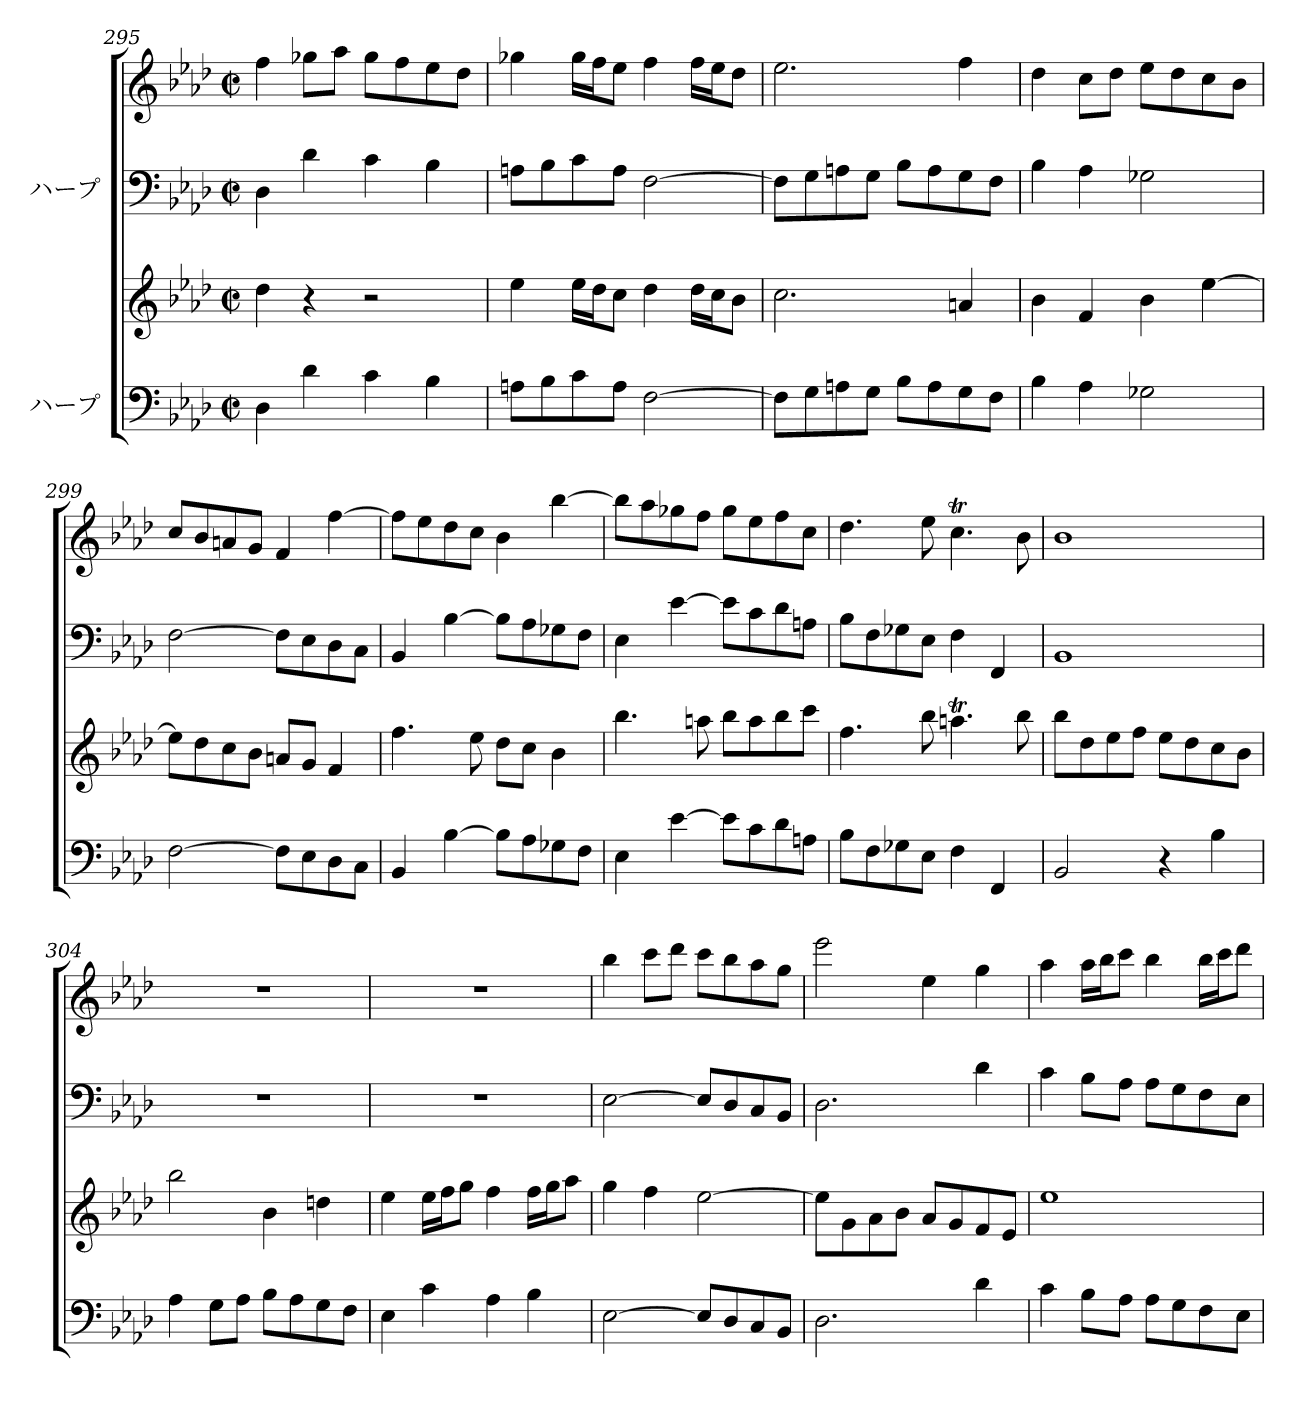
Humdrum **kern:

**kern	**kern	**kern	**kern
*part2	*part2	*part1	*part1
*staff4	*staff3	*staff2	*staff1
*I"ハープ	*	*I"ハープ	*
*clefF4	*clefG2	*clefF4	*clefG2
*k[b-e-a-d-]	*k[b-e-a-d-]	*k[b-e-a-d-]	*k[b-e-a-d-]
*M2/2	*M2/2	*M2/2	*M2/2
*met(c|)	*met(c|)	*met(c|)	*met(c|)
=295	=295	=295	=295
4D-\	4dd-\	4D-\	4ff\
4d-\	4r	4d-\	8gg-X\L
.	.	.	8aa-\J
4c\	2r	4c\	8gg-\L
.	.	.	8ff\
4B-\	.	4B-\	8ee-\
.	.	.	8dd-\J
=296	=296	=296	=296
8An\L	4ee-\	8An\L	4gg-X\
8B-\	.	8B-\	.
8c\	16ee-\LL	8c\	16gg-\LL
.	16dd-\J	.	16ff\J
8A\J	8cc\J	8A\J	8ee-\J
[2F\	4dd-\	[2F\	4ff\
.	16dd-\LL	.	16ff\LL
.	16cc\J	.	16ee-\J
.	8b-\J	.	8dd-\J
=297	=297	=297	=297
8F\L]	2.cc\	8F\L]	2.ee-\
8G\	.	8G\	.
8An\	.	8An\	.
8G\J	.	8G\J	.
8B-\L	.	8B-\L	.
8A\	.	8A\	.
8G\	4an/	8G\	4ff\
8F\J	.	8F\J	.
=298	=298	=298	=298
4B-\	4b-\	4B-\	4dd-\
4A-\	4f/	4A-\	8cc\L
.	.	.	8dd-\J
2G-X\	4b-\	2G-X\	8ee-\L
.	.	.	8dd-\
.	[4ee-\	.	8cc\
.	.	.	8b-\J
!!LO:LB:g=z
=299	=299	=299	=299
[2F\	8ee-\L]	[2F\	8cc/L
.	8dd-\	.	8b-/
.	8cc\	.	8an/
.	8b-\J	.	8g/J
8F\L]	8an/L	8F\L]	4f/
8E-\	8g/J	8E-\	.
8D-\	4f/	8D-\	[4ff\
8C\J	.	8C\J	.
=300	=300	=300	=300
4BB-/	4.ff\	4BB-/	8ff\L]
.	.	.	8ee-\
[4B-\	.	[4B-\	8dd-\
.	8ee-\	.	8cc\J
8B-\L]	8dd-\L	8B-\L]	4b-\
8A-\	8cc\J	8A-\	.
8G-X\	4b-\	8G-X\	[4bb-\
8F\J	.	8F\J	.
=301	=301	=301	=301
4E-\	4.bb-\	4E-\	8bb-\L]
.	.	.	8aa-\
[4e-\	.	[4e-\	8gg-X\
.	8aan\	.	8ff\J
8e-\L]	8bb-\L	8e-\L]	8gg-\L
8c\	8aa\	8c\	8ee-\
8d-\	8bb-\	8d-\	8ff\
8An\J	8ccc\J	8An\J	8cc\J
=302	=302	=302	=302
8B-\L	4.ff\	8B-\L	4.dd-\
8F\	.	8F\	.
8G-X\	.	8G-X\	.
8E-\J	8bb-\	8E-\J	8ee-\
4F\	4.aant\	4F\	4.cct\
4FF/	.	4FF/	.
.	8bb-\	.	8b-\
!!LO:LB:g=z
=303	=303	=303	=303
2BB-/	8bb-\L	1BB-	1b-
.	8dd-\	.	.
.	8ee-\	.	.
.	8ff\J	.	.
4r	8ee-\L	.	.
.	8dd-\	.	.
4B-\	8cc\	.	.
.	8b-\J	.	.
=304	=304	=304	=304
4A-\	2bb-\	1r	1r
8G\L	.	.	.
8A-\J	.	.	.
8B-\L	4b-\	.	.
8A-\	.	.	.
8G\	4ddn\	.	.
8F\J	.	.	.
=305	=305	=305	=305
4E-\	4ee-\	1r	1r
4c\	16ee-\LL	.	.
.	16ff\J	.	.
.	8gg\J	.	.
4A-\	4ff\	.	.
4B-\	16ff\LL	.	.
.	16gg\J	.	.
.	8aa-\J	.	.
=306	=306	=306	=306
[2E-\	4gg\	[2E-\	4bb-\
.	4ff\	.	8ccc\L
.	.	.	8ddd-\J
8E-/L]	[2ee-\	8E-/L]	8ccc\L
8D-/	.	8D-/	8bb-\
8C/	.	8C/	8aa-\
8BB-/J	.	8BB-/J	8gg\J
=307	=307	=307	=307
2.D-\	8ee-\L]	2.D-\	2eee-\
.	8g\	.	.
.	8a-\	.	.
.	8b-\J	.	.
.	8a-/L	.	4ee-\
.	8g/	.	.
4d-\	8f/	4d-\	4gg\
.	8e-/J	.	.
!!LO:PB:g=z
=308	=308	=308	=308
4c\	1ee-	4c\	4aa-\
8B-\L	.	8B-\L	16aa-\LL
.	.	.	16bb-\J
8A-\J	.	8A-\J	8ccc\J
8A-\L	.	8A-\L	4bb-\
8G\	.	8G\	.
8F\	.	8F\	16bb-\LL
.	.	.	16ccc\J
8E-\J	.	8E-\J	8ddd-\J
=	=	=	=
*-	*-	*-	*-
